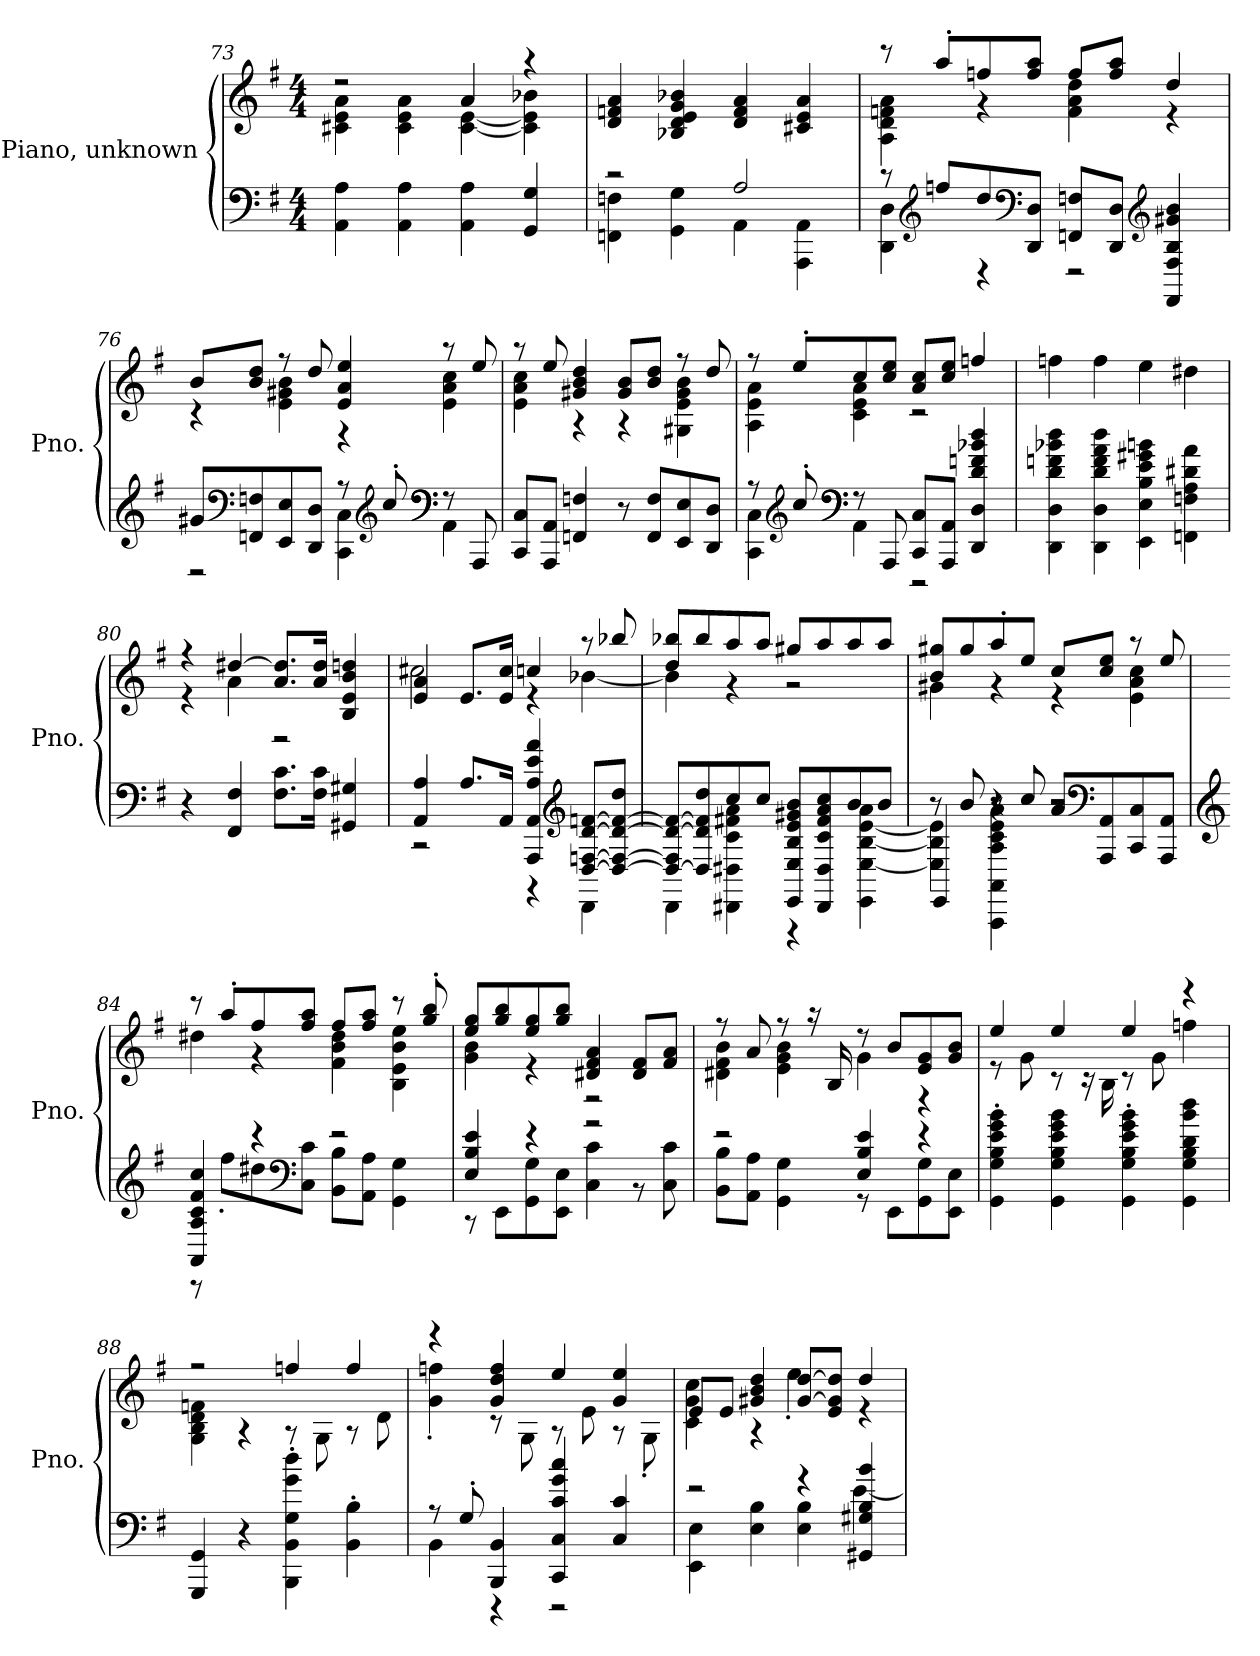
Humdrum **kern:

**kern	**kern
*part1	*part1
*staff2	*staff1
*I"Piano, unknown	*
*I'Pno.	*
*clefF4	*clefG2
*k[f#]	*k[f#]
*M4/4	*M4/4
=73	=73
*	*^
4AA\ 4A\	2r	4c#X\ 4e\ 4a\
4AA\ 4A\	.	4c#\ 4e\ 4a\
4AA\ 4A\	4a/	[4c#\ [4e\
4GG/ 4G/	4r	4c#\] 4e\] 4b-X\
*	*v	*v
=74	=74
*^	*
2r	4FFn\ 4Fn\	4d/ 4fn/ 4a/
.	4GG\ 4G\	4B-X/ 4d/ 4e/ 4g/ 4b-X/
2A/	4AA\	4d/ 4f/ 4a/
.	4AAA\ 4AA\	4c#X/ 4e/ 4a/
!!LO:LB:g=z
=75	=75	=75
*	*	*^
8r	4DD\ 4D\	8r	4A\ 4d\ 4fn\ 4a\
*clefG2	*	*	*
8ffn/L	.	8aa'/L	.
8dd/	4r	8ffn/	4r
*clefF4	*	*	*
8DD/ 8D/J	.	8ff/ 8aa/J	.
8FFn/ 8Fn/L	2r	8ff/L	4f\ 4a\ 4dd\
8DD/ 8D/J	.	8ff/ 8aa/J	.
*clefG2	*	*	*
4FF/ 4F/ 4B/ 4g#X/ 4b/	.	4dd/	4r
=76	=76	=76	=76
8g#X/L	2r	8b/L	4r
*clefF4	*	*	*
8FFn/ 8Fn/	.	8b/ 8dd/J	.
8EE/ 8E/	.	8r	4e\ 4g#X\ 4b\
8DD/ 8D/J	.	8dd/	.
8r	4CC\ 4C\	4e/ 4a/ 4ee/	4r
*clefG2	*	*	*
8cc'/	.	.	.
*clefF4	*	*	*
8r	4AA\	8r	4e\ 4a\ 4cc\
8AAA/	.	8ee/	.
*v	*v	*	*
=77	=77	=77
8CC/ 8C/L	8r	4e\ 4a\ 4cc\
8AAA/ 8AA/J	8ee/	.
4FFn/ 4Fn/	4g#X/ 4b/ 4dd/	4r
8r	8g#/ 8b/L	4r
8FF/ 8F/L	8b/ 8dd/J	.
8EE/ 8E/	8r	4G#X\ 4e\ 4g#\ 4b\
8DD/ 8D/J	8dd/	.
!!LO:LB:g=z	!!
=78	=78	=78
*^	*	*
8r	4CC\ 4C\	8r	4A\ 4e\ 4a\
*clefG2	*	*	*
8cc'/	.	8ee'/L	.
*clefF4	*	*	*
8r	4AA\	8cc/	4c\ 4e\ 4a\
8AAA/	.	8cc/ 8ee/J	.
8CC/ 8C/L	2r	8a/ 8cc/L	2r
8AAA/ 8AA/J	.	8cc/ 8ee/J	.
4DD/ 4D/ 4d/ 4fn/ 4b-X/ 4dd/	.	4ffn/	.
*v	*v	*	*
*	*v	*v
=79	=79
4DD\ 4D\ 4d\ 4fn\ 4b-X\ 4dd\	4ffn\
4DD\ 4D\ 4d\ 4f\ 4a\ 4dd\	4ff\
4EE\ 4E\ 4B\ 4e\ 4g#X\ 4bn\	4ee\
4FFn\ 4Fn\ 4A\ 4d#X\ 4a\	4dd#X\
=80	=80
*	*^
4r	4r	4r
4FF#/ 4F#/	[4dd#X/	4a\
8.F#\ 8.c\L	8.a/ 8.dd#/]L	2r
16F#\ 16c\Jk	16a/ 16dd#/Jk	.
4GG#X/ 4G#X/	4B/ 4e/ 4b/ 4ddn/	.
=81	=81	=81
*^	*	*
4AA/ 4A/	2r	4e/ 4a/	2cc#X\
8.A/L	.	8.e/L	.
16AA/Jk	.	16e/ 16cc#/Jk	.
4AAA/ 4AA/ 4A/ 4e/ 4a/	4r	4ccn/	4r
*clefG2	*	*	*
[8D/ [8Fn/ [8d/ [8fn/L	4DD\	8r	[4b-X\
8D/_ 8F/_ 8d/_ 8f/_ 8dd/J	.	8bb-X/	.
!!LO:LB:g=z	!!
=82	=82	=82	=82
8D/_ 8F/] 8d/_ 8f/_L	4DD\	8dd/ 8bb-X/L	4b-\]
8D/] 8d/] 8f/] 8dd/	.	8bb-/	.
8cc/	4DD#X\ 4D#X\ 4c\ 4f#X\ 4a\	8aa/	4r
8cc/J	.	8aa/J	.
8EE/ 8E/ 8B/ 8e/ 8g#X/ 8b/L	4r	8gg#X/L	2r
8DD#/ 8D#/ 8c/ 8f#/ 8a/ 8cc/	.	8aa/	.
8b/	4EE\ [4E\ [4B\ [4e\ 4a\	8aa/	.
8b/J	.	8aa/J	.
=83	=83	=83	=83
*	*^	*	*
8r	4E\] 4B\] 4e\]	4EE/	8b/ 8gg#X/L	4g#X\
8b/	.	.	8gg#/	.
8r	4AAA\ 4AA\ 4A\ 4c\ 4e\ 4a\	4r	8aa'/	4r
8cc/	.	.	8ee/J	.
8a/L	2r	2r	8cc/L	4r
*clefF4	*	*	*	*
8AAA/ 8AA/	.	.	8cc/ 8ee/J	.
8CC/ 8C/	.	.	8r	4e\ 4a\ 4cc\
8AAA/ 8AA/J	.	.	8ee/	.
*v	*v	*v	*	*
=84	=84	=84
*clefG2	*	*
*^	*	*
4AA/ 4A/ 4c/ 4f#/ 4cc/	8r	8r	4dd#X\
.	8ff#'\L	8aa'/L	.
4r	8dd#X\	8ff#/	4r
*clefF4	*	*	*
.	8C\ 8c\J	8ff#/ 8aa/J	.
2r	8BB\ 8B\L	8ff#/L	4f#\ 4b\ 4dd#\
.	8AA\ 8A\J	8ff#/ 8aa/J	.
.	4GG\ 4G\	8r	4B\ 4e\ 4b\ 4ee\
.	.	8gg/' 8bb/'	.
!!LO:LB:g=z	!!
=85	=85	=85	=85
4E/ 4B/ 4e/	8r	8ee/ 8gg/L	4g\ 4b\
.	8EE\L	8gg/ 8bb/	.
4r	8GG\ 8G\	8ee/ 8gg/	4r
.	8EE\ 8E\J	8gg/ 8bb/J	.
2r	4C\ 4c\	4d#X/ 4f#/ 4a/	2r
.	8r	8d#/ 8f#/L	.
.	8C\ 8c\	8f#/ 8a/J	.
=86	=86	=86	=86
2r	8BB\ 8B\L	8r	4d#X\ 4f#\ 4b\
.	8AA\ 8A\J	8a/	.
.	4GG\ 4G\	8r	4e\ 4g\ 4b\
.	.	16r	.
.	.	16B/	.
4E/ 4B/ 4e/	8r	8r	4g\
.	8EE\L	8b/L	.
4r	8GG\ 8G\	8e/ 8g/	4r
.	8EE\ 8E\J	8g/ 8b/J	.
*v	*v	*	*
=87	=87	=87
4GG\' 4G\' 4B\' 4e\' 4g\' 4b\'	4ee/	8r
.	.	8g\
4GG\ 4G\ 4B\ 4e\ 4g\ 4b\	4ee/	8r
.	.	16r
.	.	16B\
4GG\' 4G\' 4B\' 4e\' 4g\' 4b\'	4ee/	8r
.	.	8g\
4GG\ 4G\ 4B\ 4d\ 4b\ 4dd\	4r	4ffn\
=88	=88	=88
4GGG/ 4GG/	2r	4G\ 4B\ 4d\ 4fn\
4r	.	4r
4BBB\' 4BB\' 4G\' 4g\' 4dd\'	4ffn/	8r
.	.	8G\
4BB\' 4B\'	4ff/	8r
.	.	8d\
!!LO:LB:g=z	!!
=89	=89	=89
*^	*	*
8r	4BB\	4r	4g\' 4ffn\'
8G'/	.	.	.
4BBB/ 4BB/	4r	4g/ 4dd/ 4ff/	8r
.	.	.	8G\
4CC/ 4C/ 4c/ 4g/ 4cc/	2r	4ee/	8r
.	.	.	8e\
4C/ 4c/	.	4g/ 4ee/	8r
.	.	.	8G'\
=90	=90	=90	=90
2r	4EE\ 4E\	8e/L	4c\ 4g\ 4cc\
.	.	8e/J	.
.	4E\ 4B\	4g#X/ 4b/ 4dd/	4r
4r	4E\ 4B\	[8g#/ [8dd/L	4ee'\
.	.	8e/ 8g#/] 8dd/]J	.
4GG#X/ 4G#X/ 4B/ 4b/	[4e\	4dd/	4r
*v	*v	*	*
*	*v	*v
=	=
*-	*-
